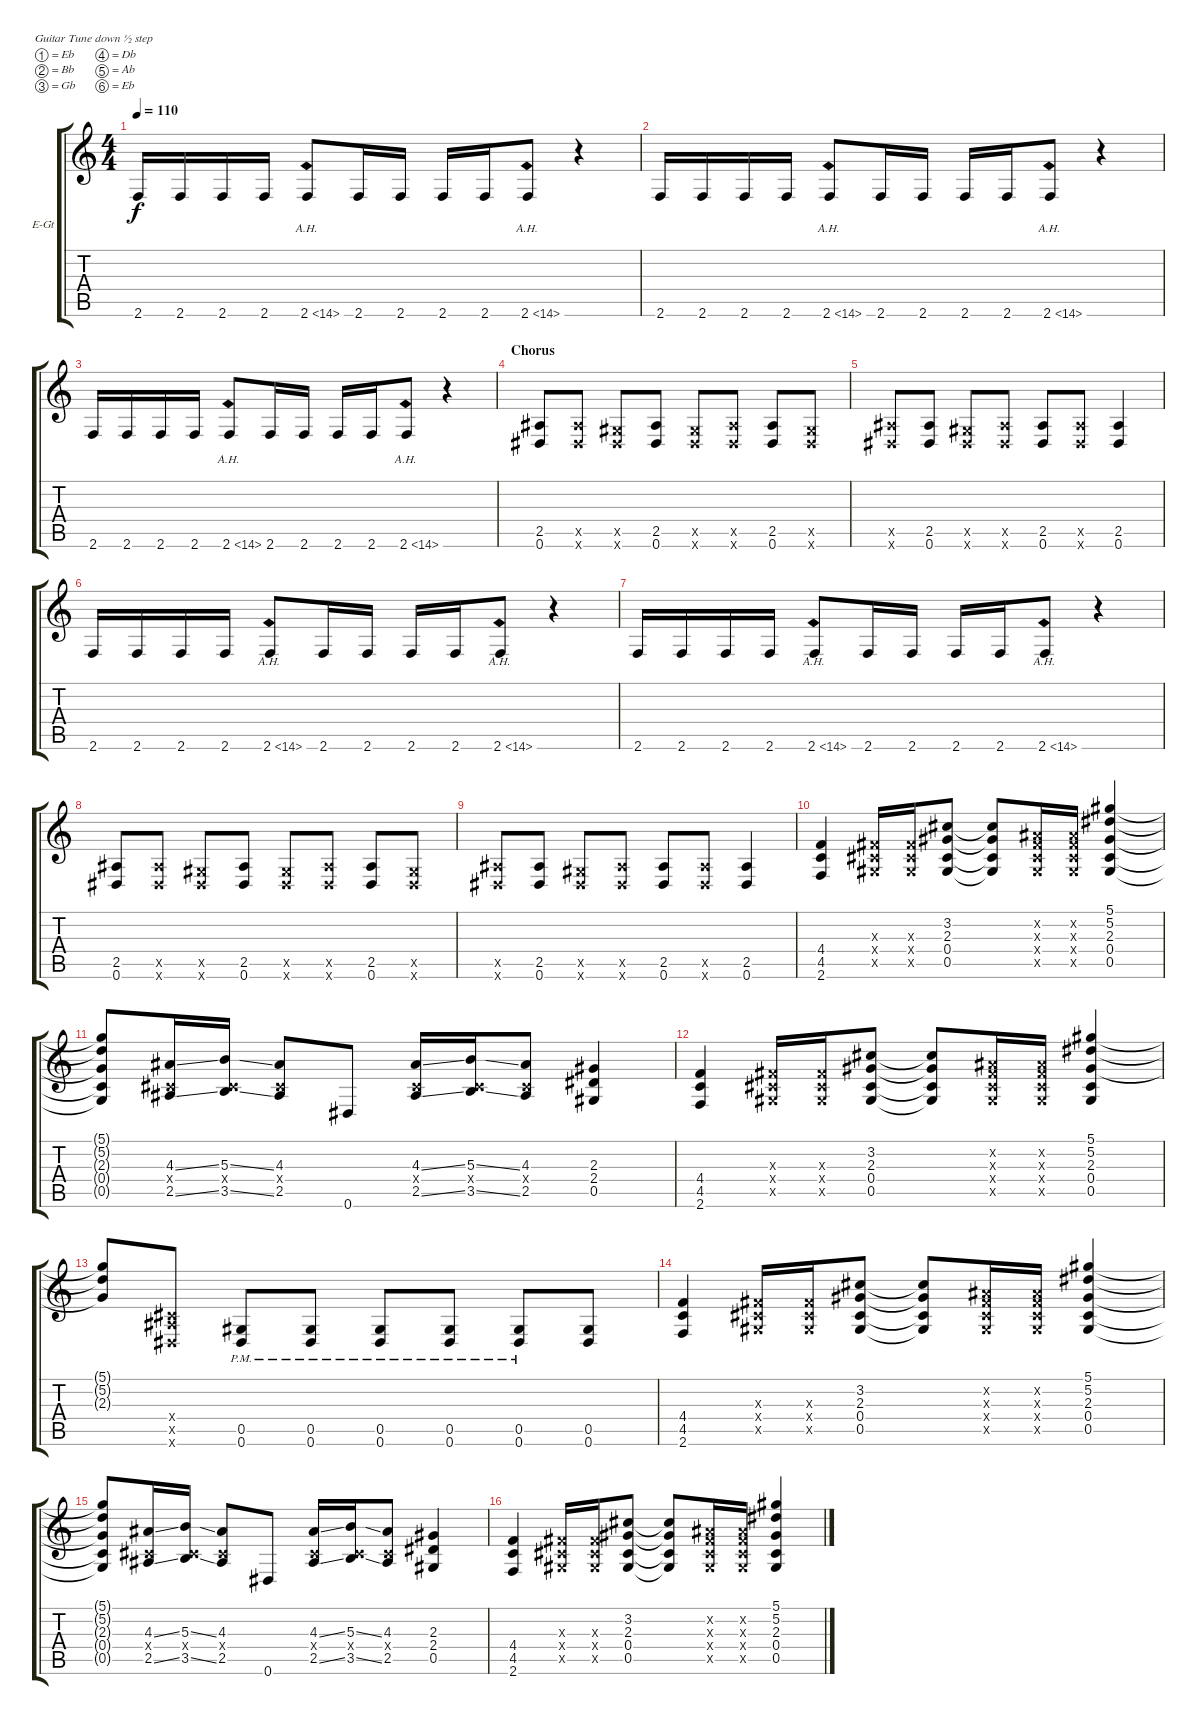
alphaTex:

\bracketExtendMode groupsimilarinstruments
\firstSystemTrackNameOrientation horizontal
\otherSystemsTrackNameOrientation horizontal
\track ("Zakk Wylde" "E-Gt") {instrument overdrivenguitar}
\staff {score tabs}
\tuning (Eb4 Bb3 Gb3 Db3 Ab2 Eb2)
\ts (4 4)
\tempo 110
\clef g2
\ks c
2.6.16{dy f} 2.6.16 2.6.16 2.6.16 2.6{ah 12}.8 2.6.16 2.6.16 2.6.16 2.6.16 2.6{ah 12}.8 r.4 |
2.6.16 2.6.16 2.6.16 2.6.16 2.6{ah 12}.8 2.6.16 2.6.16 2.6.16 2.6.16 2.6{ah 12}.8 r.4 |
2.6.16 2.6.16 2.6.16 2.6.16 2.6{ah 12}.8 2.6.16 2.6.16 2.6.16 2.6.16 2.6{ah 12}.8 r.4 |
\section ("" "Chorus")
(2.5 0.6).8 (2.5{x} 0.6{x}).8 (0.5{x} 0.6{x}).8 (2.5 0.6).8 (0.5{x} 0.6{x}).8 (2.5{x} 0.6{x}).8 (2.5 0.6).8 (0.5{x} 0.6{x}).8 |
(2.5{x} 0.6{x}).8 (2.5 0.6).8 (0.5{x} 0.6{x}).8 (2.5{x} 0.6{x}).8 (2.5 0.6).8 (2.5{x} 0.6{x}).8 (2.5 0.6).4 |
2.6.16 2.6.16 2.6.16 2.6.16 2.6{ah 12}.8 2.6.16 2.6.16 2.6.16 2.6.16 2.6{ah 12}.8 r.4 |
2.6.16 2.6.16 2.6.16 2.6.16 2.6{ah 12}.8 2.6.16 2.6.16 2.6.16 2.6.16 2.6{ah 12}.8 r.4 |
(2.5 0.6).8 (2.5{x} 0.6{x}).8 (0.5{x} 0.6{x}).8 (2.5 0.6).8 (0.5{x} 0.6{x}).8 (2.5{x} 0.6{x}).8 (2.5 0.6).8 (0.5{x} 0.6{x}).8 |
(2.5{x} 0.6{x}).8 (2.5 0.6).8 (0.5{x} 0.6{x}).8 (2.5{x} 0.6{x}).8 (2.5 0.6).8 (2.5{x} 0.6{x}).8 (2.5 0.6).4 |
(4.4 4.5 2.6).4 (0.3{x} 0.4{x} 0.5{x}).16 (0.3{x} 0.4{x} 0.5{x}).16 (3.2 2.3 0.4 0.5).8 (3.2{t} 2.3{t} 0.4{t} 0.5{t}).8 (0.2{x} 0.3{x} 0.4{x} 0.5{x}).16 (0.2{x} 0.3{x} 0.4{x} 0.5{x}).16 (5.1 5.2 2.3 0.4 0.5).4 |
(5.1{t} 5.2{t} 2.3{t} 0.4{t} 0.5{t}).8 (4.3{ss} 0.4{x} 2.5{ss}).16 (5.3{ss} 0.4{x} 3.5{ss}).16 (4.3 0.4{x} 2.5).8 0.6.8 (4.3{ss} 0.4{x} 2.5{ss}).16 (5.3{ss} 0.4{x} 3.5{ss}).16 (4.3 0.4{x} 2.5).8 (2.3 2.4 0.5).4 |
(4.4 4.5 2.6).4 (0.3{x} 0.4{x} 0.5{x}).16 (0.3{x} 0.4{x} 0.5{x}).16 (3.2 2.3 0.4 0.5).8 (3.2{t} 2.3{t} 0.4{t} 0.5{t}).8 (0.2{x} 0.3{x} 0.4{x} 0.5{x}).16 (0.2{x} 0.3{x} 0.4{x} 0.5{x}).16 (5.1 5.2 2.3 0.4 0.5).4 |
(5.1{t} 5.2{t} 2.3{t}).8 (0.4{x} 2.5{x} 0.6{x}).8 (0.5{pm} 0.6{pm}).8 (0.5{pm} 0.6{pm}).8 (0.5{pm} 0.6{pm}).8 (0.5{pm} 0.6{pm}).8 (0.5{pm} 0.6{pm}).8 (0.5 0.6).8 |
(4.4 4.5 2.6).4 (0.3{x} 0.4{x} 0.5{x}).16 (0.3{x} 0.4{x} 0.5{x}).16 (3.2 2.3 0.4 0.5).8 (3.2{t} 2.3{t} 0.4{t} 0.5{t}).8 (0.2{x} 0.3{x} 0.4{x} 0.5{x}).16 (0.2{x} 0.3{x} 0.4{x} 0.5{x}).16 (5.1 5.2 2.3 0.4 0.5).4 |
(5.1{t} 5.2{t} 2.3{t} 0.4{t} 0.5{t}).8 (4.3{ss} 0.4{x} 2.5{ss}).16 (5.3{ss} 0.4{x} 3.5{ss}).16 (4.3 0.4{x} 2.5).8 0.6.8 (4.3{ss} 0.4{x} 2.5{ss}).16 (5.3{ss} 0.4{x} 3.5{ss}).16 (4.3 0.4{x} 2.5).8 (2.3 2.4 0.5).4 |
(4.4 4.5 2.6).4 (0.3{x} 0.4{x} 0.5{x}).16 (0.3{x} 0.4{x} 0.5{x}).16 (3.2 2.3 0.4 0.5).8 (3.2{t} 2.3{t} 0.4{t} 0.5{t}).8 (0.2{x} 0.3{x} 0.4{x} 0.5{x}).16 (0.2{x} 0.3{x} 0.4{x} 0.5{x}).16 (5.1 5.2 2.3 0.4 0.5).4
